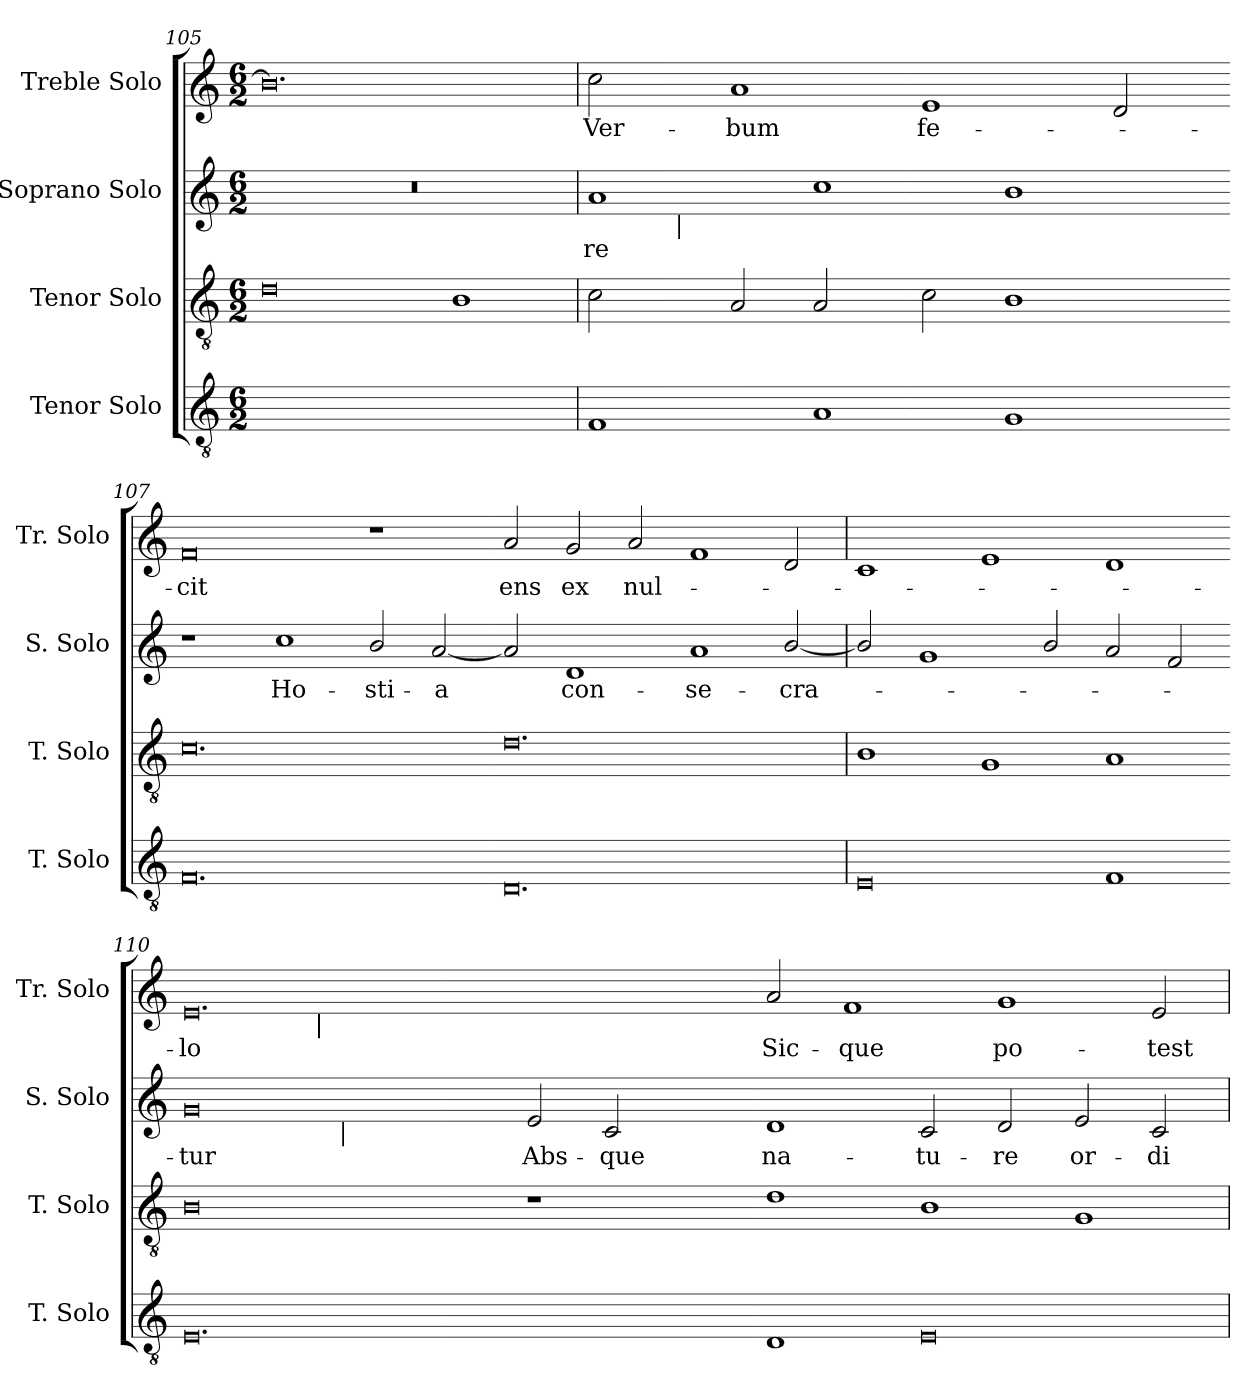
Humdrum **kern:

**kern	**kern	**kern	**text	**kern	**text
*part4	*part3	*part2	*part2	*part1	*part1
*staff4	*staff3	*staff2	*staff2	*staff1	*staff1
*I"Tenor Solo	*I"Tenor Solo	*I"Soprano Solo	*	*I"Treble Solo	*
*I'T. Solo	*I'T. Solo	*I'S. Solo	*	*I'Tr. Solo	*
*clefGv2	*clefGv2	*clefG2	*	*clefG2	*
*ITrd7c12	*ITrd7c12	*	*	*	*
*k[]	*k[]	*k[]	*	*k[]	*
*C:	*C:	*C:	*	*C:	*
*M6/2	*M6/2	*M6/2	*	*M6/2	*
=105	=105	=105	=105	=105	=105
!	!	!LO:N:vis=1	!	!	!
0.GGiyy]	0Di	0.r	.	0.bi]	.
.	1BBi	.	.	.	.
=106	=106	=106	=106	=106	=106
!	!	!	!LO:LY:b:color=#000000	!	!
!	!	!	!	!	!LO:LY:b:color=#000000
*	*	*^	*	*	*
1FFi	2Ci\	1ai	8ryy	-re	2cci\	Ver-
.	.	.	16ryy	.	.	.
.	.	.	32ryy	.	.	.
.	.	.	64ryy	.	.	.
.	.	.	512ryy	.	.	.
!	!	!	!LO:TX:b:i:t=|	!	!	!
.	.	.	1ryy	.	.	.
!	!	!	!	!	!	!LO:LY:b:color=#000000
.	2AAi/	.	.	.	1ai	-bum
1AAi	2AAi/	1cci	.	.	.	.
.	.	.	1ryy	.	.	.
!	!	!	!	!	!	!LO:LY:b:color=#000000
.	2Ci\	.	.	.	1ei	fe-
1GGi	1BBi	1bi	.	.	.	.
.	.	.	2ryy	.	.	.
.	.	.	.	.	2di/	.
.	.	.	4ryy	.	.	.
.	.	.	128..ryy	.	.	.
*	*	*v	*v	*	*	*
=107-	=107-	=107-	=107-	=107-	=107-
*	*	*^	*	*	*
!	!	!	!	!	!	!LO:LY:b:color=#000000
*	*	*v	*v	*	*	*
0.FFi	0.Ci	1r	.	0fi	-cit
!	!	!	!LO:LY:b:color=#000000	!	!
.	.	1cci	Ho-	.	.
!	!	!	!LO:LY:b:color=#000000	!	!
.	.	2bi/	-sti-	1r	.
!	!	!	!LO:LY:b:color=#000000	!	!
.	.	[<2ai/	-a	.	.
=108-	=108-	=108-	=108-	=108-	=108-
!	!	!	!	!	!LO:LY:b:color=#000000
0.DDi	0.Di	2ai/]	.	2ai/	ens
!	!	!	!LO:LY:b:color=#000000	!	!
!	!	!	!	!	!LO:LY:b:color=#000000
.	.	1di	con-	2gi/	ex
!	!	!	!	!	!LO:LY:b:color=#000000
.	.	.	.	2ai/	nul-
!	!	!	!LO:LY:b:color=#000000	!	!
.	.	1ai	-se-	1fi	.
!	!	!	!LO:LY:b:color=#000000	!	!
.	.	[<2bi/	-cra-	2di/	.
!!LO:LB:g=z
=109	=109	=109	=109	=109	=109
0EEi	1BBi	2bi/]	.	1ci	.
.	.	1gi	.	.	.
.	1GGi	.	.	1ei	.
.	.	2bi/	.	.	.
1FFi	1AAi	2ai/	.	1di	.
.	.	2fi/	.	.	.
=110-	=110-	=110-	=110-	=110-	=110-
!	!	!	!LO:LY:b:color=#000000	!	!
!	!	!	!	!	!LO:LY:b:color=#000000
*	*	*^	*	*^	*
0.EEi	0BBi	0gi	2ryy	-tur	0.ei	2ryy	-lo
.	.	.	8ryy	.	.	8ryy	.
.	.	.	16ryy	.	.	64ryy	.
.	.	.	.	.	.	128ryy	.
.	.	.	.	.	.	256ryy	.
.	.	.	.	.	.	1024ryy	.
!	!	!	!	!	!	!LO:TX:b:i:t=|	!
.	.	.	.	.	.	1ryy	.
.	.	.	128..ryy	.	.	.	.
!	!	!	!LO:TX:b:i:t=|	!	!	!	!
.	.	.	1ryy	.	.	.	.
.	.	.	.	.	.	1ryy	.
.	.	.	1ryy	.	.	.	.
!	!	!	!	!LO:LY:b:color=#000000	!	!	!
.	1r	2ei/	.	Abs-	.	.	.
!	!	!	!	!LO:LY:b:color=#000000	!	!	!
.	.	2ci/	.	-que	.	.	.
.	.	.	.	.	.	4ryy	.
.	.	.	4ryy	.	.	.	.
.	.	.	.	.	.	16ryy	.
.	.	.	32ryy	.	.	.	.
.	.	.	.	.	.	32ryy	.
.	.	.	64ryy	.	.	.	.
.	.	.	.	.	.	512.ryy	.
.	.	.	512ryy	.	.	.	.
*	*	*v	*v	*	*	*	*
*	*	*	*	*v	*v	*
=111-	=111-	=111-	=111-	=111-	=111-
*	*	*^	*	*^	*
!	!	!	!	!LO:LY:b:color=#000000	!	!	!
*	*	*v	*v	*	*	*	*
*	*	*	*	*v	*v	*
*	*	*^	*	*^	*
!	!	!	!	!	!	!	!LO:LY:b:color=#000000
*	*	*v	*v	*	*	*	*
*	*	*	*	*v	*v	*
1DDi	1Di	1di	na-	2ai/	Sic-
!	!	!	!	!	!LO:LY:b:color=#000000
.	.	.	.	1fi	-que
!	!	!	!LO:LY:b:color=#000000	!	!
0EEi	1BBi	2ci/	-tu-	.	.
!	!	!	!LO:LY:b:color=#000000	!	!
!	!	!	!	!	!LO:LY:b:color=#000000
.	.	2di/	-re	1gi	po-
!	!	!	!LO:LY:b:color=#000000	!	!
.	1GGi	2ei/	or-	.	.
!	!	!	!LO:LY:b:color=#000000	!	!
!	!	!	!	!	!LO:LY:b:color=#000000
.	.	2ci/	-di-	2ei/	-test
=	=	=	=	=	=
*-	*-	*-	*-	*-	*-
